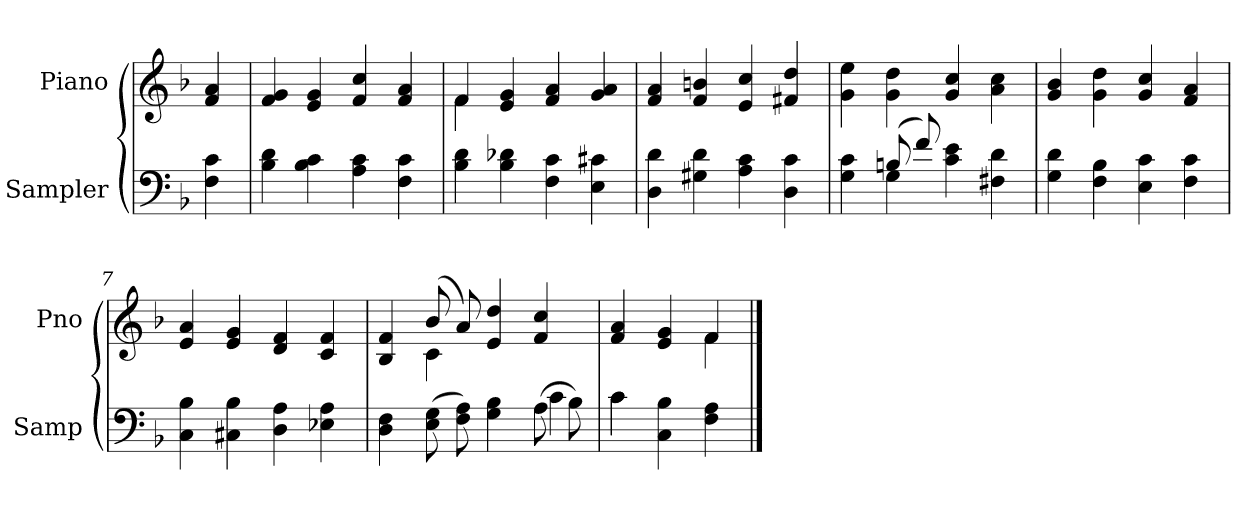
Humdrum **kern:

**kern	**kern
*part2	*part1
*staff2	*staff1
*I"Sampler	*I"Piano
*I'Samp	*I'Pno
*clefF4	*clefG2
*k[b-]	*k[b-]
*F:	*F:
=1	=1
4F 4c	4f 4a
=2	=2
4B- 4d	4f 4g
4B- 4c	4e 4g
4A 4c	4f 4cc
4F 4c	4f 4a
=3	=3
*	*^
4B- 4d	4f/	4f
4B- 4d-X	4e 4g	2.ryy
4F 4c	4f 4a	.
4E 4c#X	4g 4a	.
*	*v	*v
=4	=4
4D 4d	4f 4a
4G#X 4d	4f 4bn
4A 4c	4e 4cc
4D 4c	4f#X 4dd
=5	=5
*^	*
4G 4c	4ryy	4g 4ee
(8Bn/	4G	4g 4dd
8f/)	.	.
4c 4e	2ryy	4g 4cc
4F#X 4d	.	4a 4cc
*v	*v	*
=6	=6
4G 4d	4g 4b-
4F 4B-	4g 4dd
4E 4c	4g 4cc
4F 4c	4f 4a
=7	=7
4C 4B-	4e 4a
4C#X 4B-	4e 4g
4D 4A	4d 4f
4E-X 4A	4c 4f
=8	=8
*^	*^
4D 4F	2.ryy	4B- 4f	4ryy
(8E\ 8G\	.	(8b-/	4c
8F\ 8A\)	.	8a/)	.
4G 4B-	.	4e 4dd	2ryy
(8A\	4c	4f 4cc	.
8B-\)	.	.	.
=9	=9	=9	=9
4c\	4c	4f 4a	2ryy
4C 4B-	2ryy	4e 4g	.
4F 4A	.	4f/	4f
*v	*v	*	*
*	*v	*v
==	==
*-	*-
